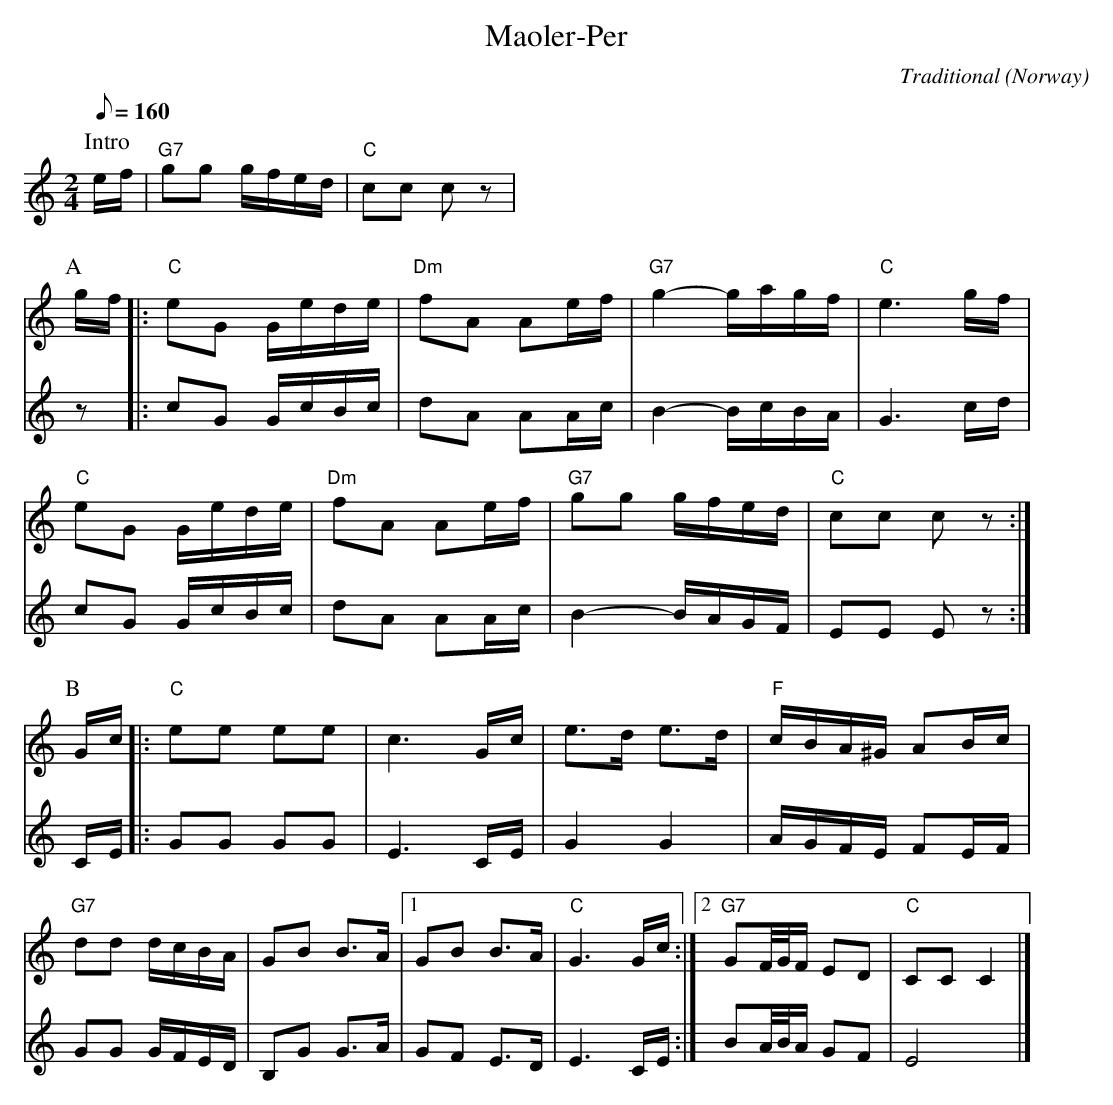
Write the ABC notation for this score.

X:1
T:Maoler-Per
O:Norway
C:Traditional
L:1/16
M:2/4
Q:1/8=160
K:C
P:Intro
ef | "G7"g2g2 gfed | "C"c2c2 c2 z2 |
%%staves 1 2
P:A
[V:1]gf |: "C"e2G2 Gede | "Dm"f2A2 A2ef | "G7"g4-gagf | "C"e6 gf |
[V:2]z2 |: c2G2 GcBc | d2A2 A2Ac | B4-BcBA | G6 cd |
[V:1]"C"e2G2 Gede | "Dm"f2A2 A2ef | "G7"g2g2 gfed | "C"c2c2 c2 z2 :|
[V:2]c2G2 GcBc | d2A2 A2Ac | B4-BAGF | E2E2 E2 z2 :|
P:B
[V:1]Gc |: "C"e2e2 e2e2 | c6 Gc | e3d e3d | "F"cBA^G A2Bc |
[V:2]CE |: G2G2 G2G2 | E6 CE | G4 G4 | AGFE F2EF |
[V:1]"G7"d2d2 dcBA | G2B2 B3A |[1 G2B2 B3A | "C"G6 Gc :|[2 "G7"G2F/2G/2F E2D2 | "C"C2C2 C4 |]
[V:2]G2G2 GFED | B,2G2 G3A |[1 G2F2 E3D | E6 CE :|[2 B2A/2B/2A G2F2 |E8 |]
